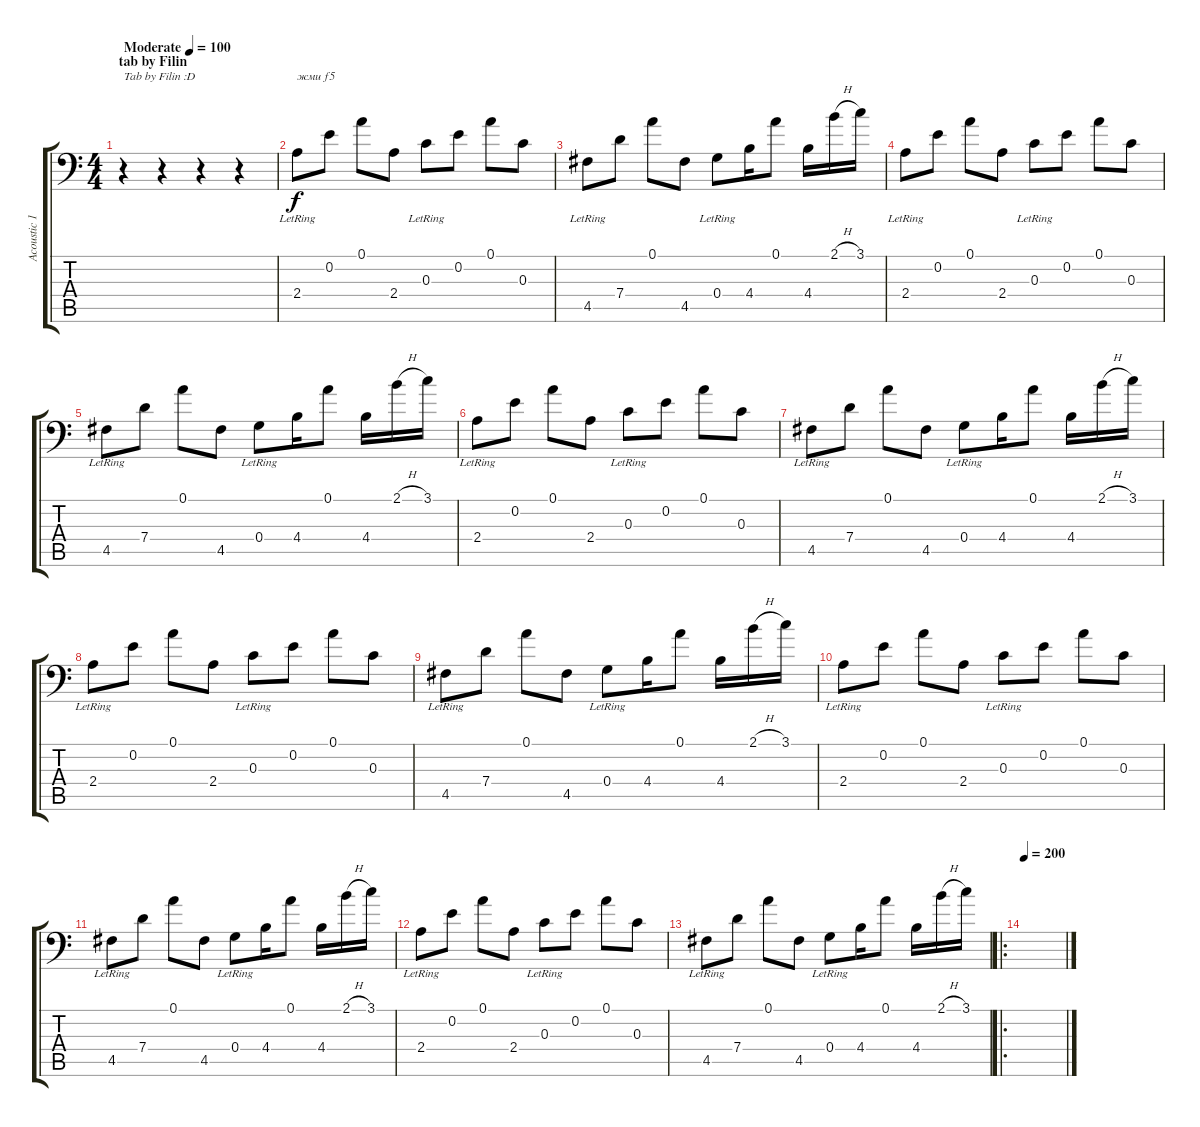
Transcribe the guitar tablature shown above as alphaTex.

\track ("Acoustic 1" "Acoustic 1") {instrument acousticguitarsteel}
\staff {score tabs}
\tuning (A3 E3 C3 G2 D2 A1) {hide}
\ts (4 4)
\section ("" "tab by Filin")
\tempo (100 "Moderate")
\clef f4
\ks c
r.4{txt "Tab by Filin :D" dy f instrument acousticguitarsteel} r.4 r.4 r.4 |
2.4{lr}.8{txt "жми f5"} 0.2.8 0.1.8 2.4.8 0.3{lr}.8 0.2.8 0.1.8 0.3.8 |
4.5{lr}.8 7.4.8 0.1.8 4.5.8 0.4{lr}.8 4.4.16 0.1.8 4.4.16 2.1{h}.16 3.1.16 |
2.4{lr}.8 0.2.8 0.1.8 2.4.8 0.3{lr}.8 0.2.8 0.1.8 0.3.8 |
4.5{lr}.8 7.4.8 0.1.8 4.5.8 0.4{lr}.8 4.4.16 0.1.8 4.4.16 2.1{h}.16 3.1.16 |
2.4{lr}.8 0.2.8 0.1.8 2.4.8 0.3{lr}.8 0.2.8 0.1.8 0.3.8 |
4.5{lr}.8 7.4.8 0.1.8 4.5.8 0.4{lr}.8 4.4.16 0.1.8 4.4.16 2.1{h}.16 3.1.16 |
2.4{lr}.8 0.2.8 0.1.8 2.4.8 0.3{lr}.8 0.2.8 0.1.8 0.3.8 |
4.5{lr}.8 7.4.8 0.1.8 4.5.8 0.4{lr}.8 4.4.16 0.1.8 4.4.16 2.1{h}.16 3.1.16 |
2.4{lr}.8 0.2.8 0.1.8 2.4.8 0.3{lr}.8 0.2.8 0.1.8 0.3.8 |
4.5{lr}.8 7.4.8 0.1.8 4.5.8 0.4{lr}.8 4.4.16 0.1.8 4.4.16 2.1{h}.16 3.1.16 |
2.4{lr}.8 0.2.8 0.1.8 2.4.8 0.3{lr}.8 0.2.8 0.1.8 0.3.8 |
4.5{lr}.8 7.4.8 0.1.8 4.5.8 0.4{lr}.8 4.4.16 0.1.8 4.4.16 2.1{h}.16 3.1.16 |
\ro
\tempo 200
